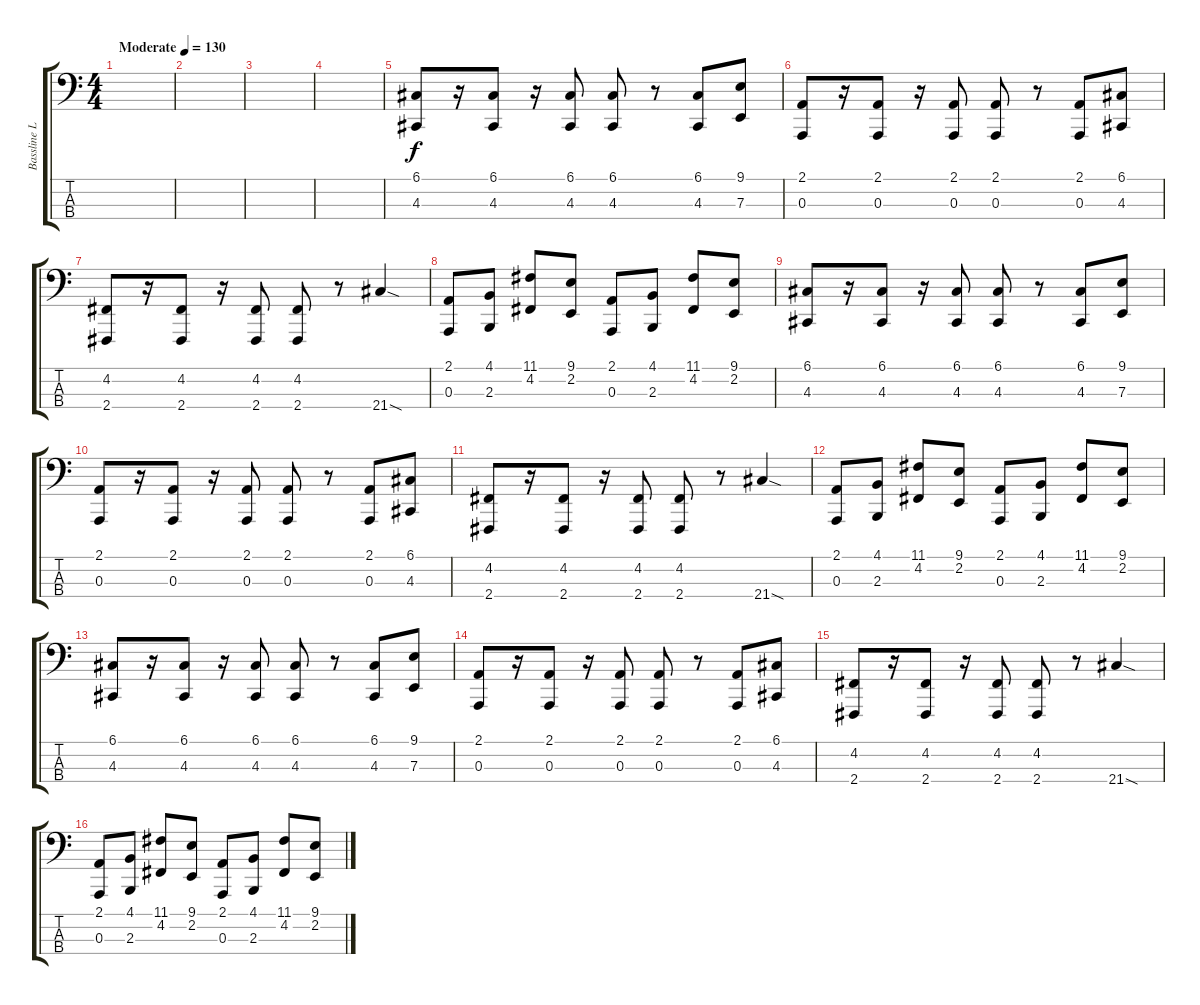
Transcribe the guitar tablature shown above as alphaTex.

\track ("Bassline Left Ch." "Bassline L") {instrument lead2sawtooth}
\staff {score tabs}
\tuning (G2 D2 A1 E1) {hide}
\ts (4 4)
\tempo (130 "Moderate")
\clef f4
\ks c
|
|
|
|
(6.1 4.3).8 r.16 (6.1 4.3).8 r.16 (6.1 4.3).8 (6.1 4.3).8 r.8 (6.1 4.3).8 (9.1 7.3).8 |
(2.1 0.3).8 r.16 (2.1 0.3).8 r.16 (2.1 0.3).8 (2.1 0.3).8 r.8 (2.1 0.3).8 (6.1 4.3).8 |
(4.2 2.4).8 r.16 (4.2 2.4).8 r.16 (4.2 2.4).8 (4.2 2.4).8 r.8 21.4{sod}.4 |
(2.1 0.3).8 (4.1 2.3).8 (11.1 4.2).8 (9.1 2.2).8 (2.1 0.3).8 (4.1 2.3).8 (11.1 4.2).8 (9.1 2.2).8 |
(6.1 4.3).8 r.16 (6.1 4.3).8 r.16 (6.1 4.3).8 (6.1 4.3).8 r.8 (6.1 4.3).8 (9.1 7.3).8 |
(2.1 0.3).8 r.16 (2.1 0.3).8 r.16 (2.1 0.3).8 (2.1 0.3).8 r.8 (2.1 0.3).8 (6.1 4.3).8 |
(4.2 2.4).8 r.16 (4.2 2.4).8 r.16 (4.2 2.4).8 (4.2 2.4).8 r.8 21.4{sod}.4 |
(2.1 0.3).8 (4.1 2.3).8 (11.1 4.2).8 (9.1 2.2).8 (2.1 0.3).8 (4.1 2.3).8 (11.1 4.2).8 (9.1 2.2).8 |
(6.1 4.3).8 r.16 (6.1 4.3).8 r.16 (6.1 4.3).8 (6.1 4.3).8 r.8 (6.1 4.3).8 (9.1 7.3).8 |
(2.1 0.3).8 r.16 (2.1 0.3).8 r.16 (2.1 0.3).8 (2.1 0.3).8 r.8 (2.1 0.3).8 (6.1 4.3).8 |
(4.2 2.4).8 r.16 (4.2 2.4).8 r.16 (4.2 2.4).8 (4.2 2.4).8 r.8 21.4{sod}.4 |
(2.1 0.3).8 (4.1 2.3).8 (11.1 4.2).8 (9.1 2.2).8 (2.1 0.3).8 (4.1 2.3).8 (11.1 4.2).8 (9.1 2.2).8
